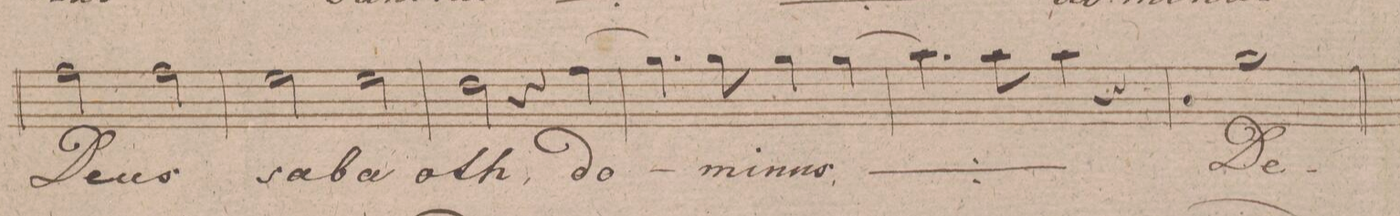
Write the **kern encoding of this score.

**kern	**text	**dynam
*I"Alto.	*	*
*clefC3	*	*
*k[f#c#g#d#]	*	*
*met(c)	*	*
*M4/4	*	*
2g#\	De-	.
2g#\	-us	.
=14	=14	=14
2f#\	sa-	.
2f#\	-ba-	.
=15	=15	=15
2e\	-oth	.
4r	.	.
(>4g#\	do-	.
=16	=16	=16
4.a\)	.	.
*8\right	*	*
8a\	-mi-	.
4a\	-nus,	.
*	*ij	*
4a\	do-	.
=17	=17	=17
*4\left	*	*
4.b\	.	.
*8\left	*	*
8b\	-mi-	.
4b\	-nus	.
*	*Xij	*
4r	.	.
=18	=18	=18
1a\	De-	.
=19	=19	=19
*-	*-	*-
